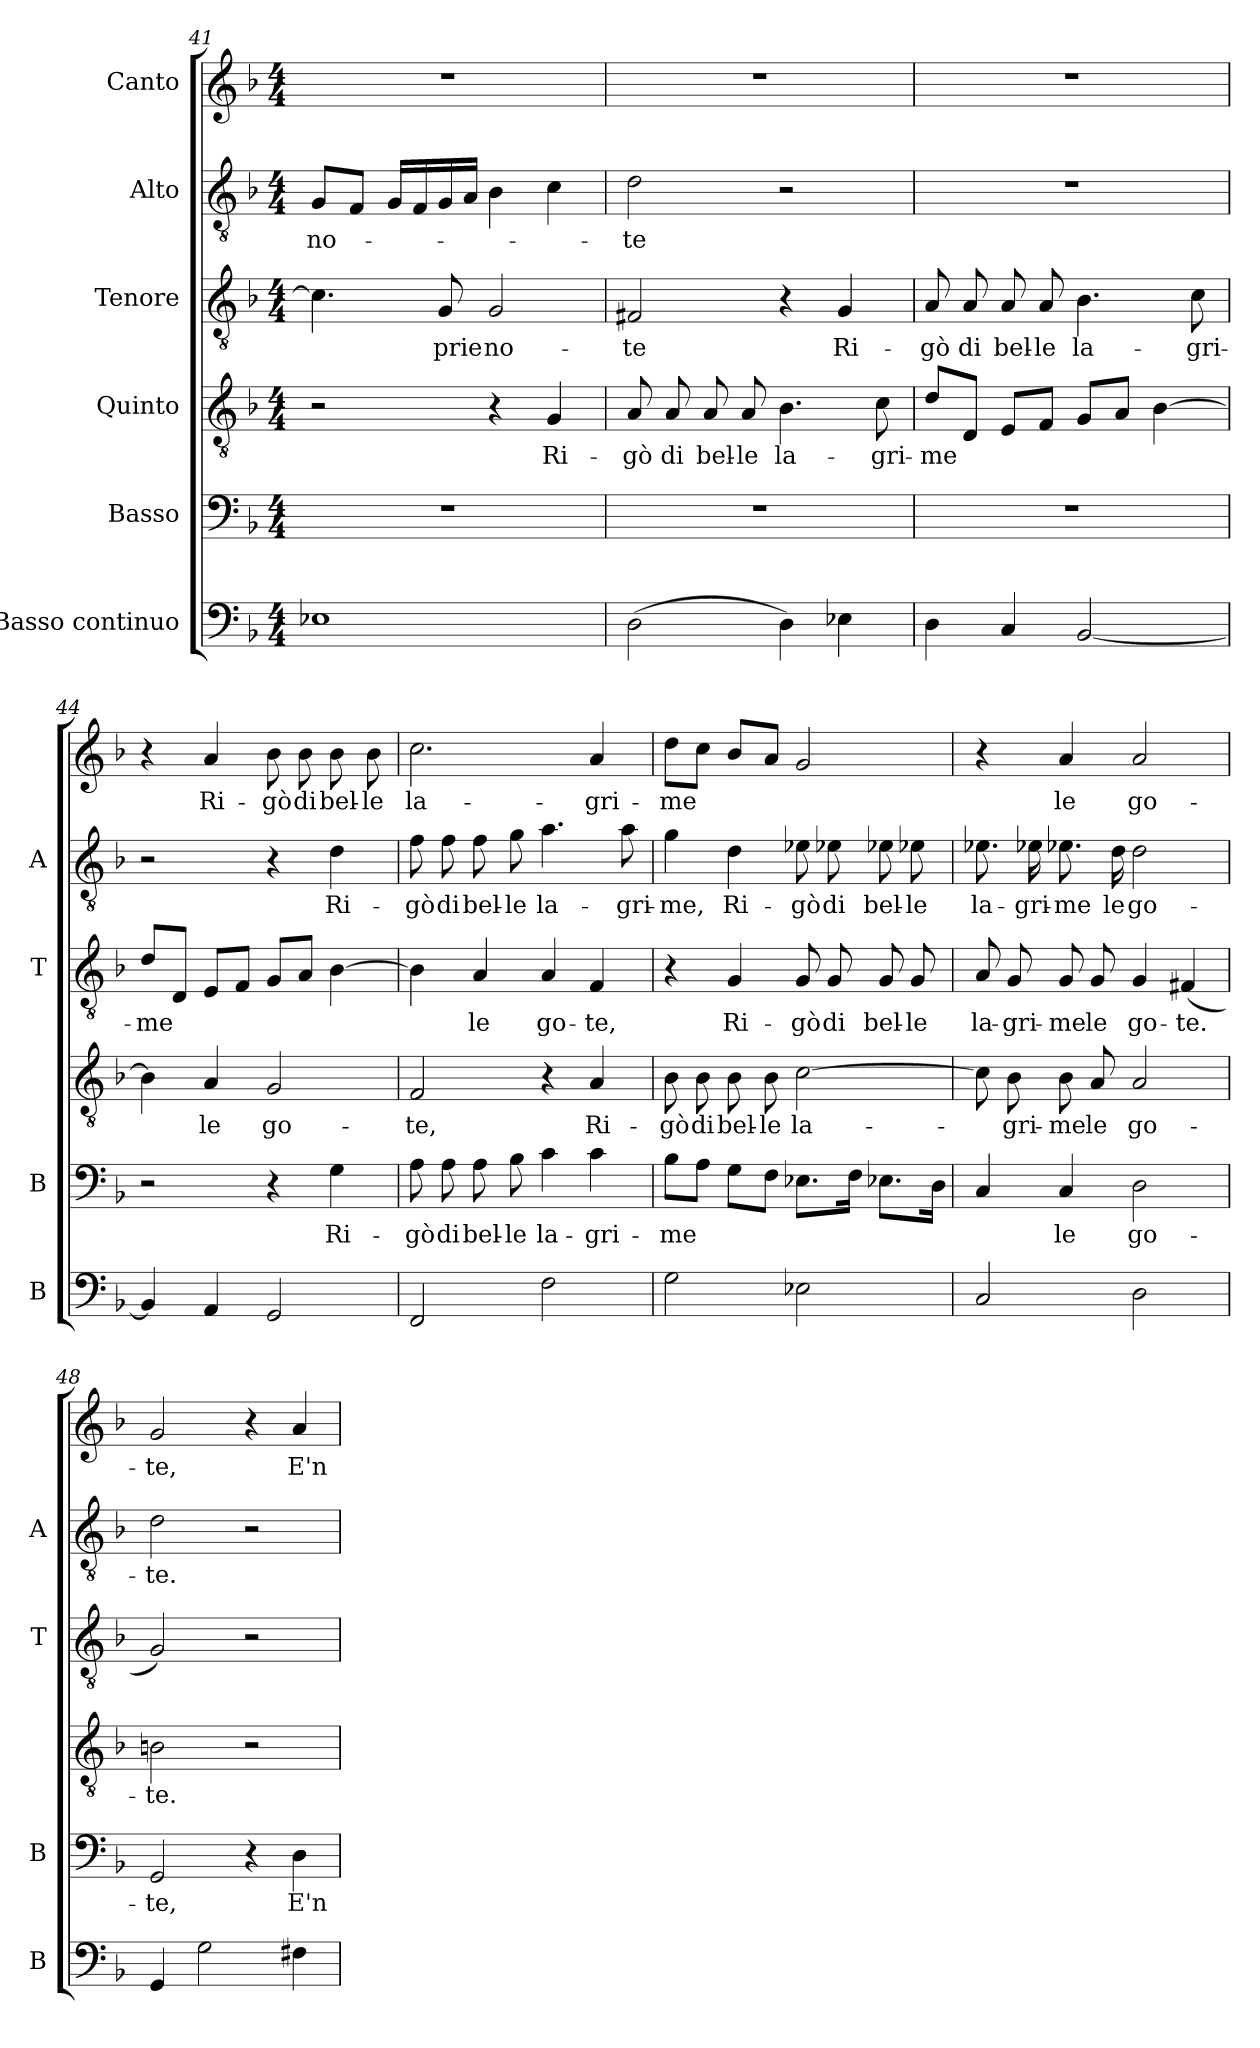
**kern	**kern	**text	**kern	**text	**kern	**text	**kern	**text	**kern	**text
*part6	*part5	*part5	*part4	*part4	*part3	*part3	*part2	*part2	*part1	*part1
*staff6	*staff5	*staff5	*staff4	*staff4	*staff3	*staff3	*staff2	*staff2	*staff1	*staff1
*I"Basso continuo	*I"Basso	*	*I"Quinto	*	*I"Tenore	*	*I"Alto	*	*I"Canto	*
*I'B	*I'B	*	*	*	*I'T	*	*I'A	*	*	*
*clefF4	*clefF4	*	*clefGv2	*	*clefGv2	*	*clefGv2	*	*clefG2	*
*k[b-]	*k[b-]	*	*k[b-]	*	*k[b-]	*	*k[b-]	*	*k[b-]	*
*F:	*F:	*	*F:	*	*F:	*	*F:	*	*F:	*
*M4/4	*M4/4	*	*M4/4	*	*M4/4	*	*M4/4	*	*M4/4	*
=41	=41	=41	=41	=41	=41	=41	=41	=41	=41	=41
1E-X	1r	.	2r	.	4.c]	.	8GL	no-	1r	.
.	.	.	.	.	.	.	8FJ	.	.	.
.	.	.	.	.	.	.	16GLL	.	.	.
.	.	.	.	.	.	.	16F	.	.	.
.	.	.	.	.	8G	-prie	16G	.	.	.
.	.	.	.	.	.	.	16AJJ	.	.	.
.	.	.	4r	.	2G	no-	4B-	.	.	.
.	.	.	4G	Ri-	.	.	4c	.	.	.
=42	=42	=42	=42	=42	=42	=42	=42	=42	=42	=42
(2D	1r	.	8A	-gò	2F#X	-te	2d	-te	1r	.
.	.	.	8A	di	.	.	.	.	.	.
.	.	.	8A	bel-	.	.	.	.	.	.
.	.	.	8A	-le	.	.	.	.	.	.
4D)	.	.	4.B-	la-	4r	.	2r	.	.	.
4E-X	.	.	.	.	4G	Ri-	.	.	.	.
.	.	.	8c	-gri-	.	.	.	.	.	.
=43	=43	=43	=43	=43	=43	=43	=43	=43	=43	=43
4D	1r	.	8dL	-me	8A	-gò	1r	.	1r	.
.	.	.	8DJ	.	8A	di	.	.	.	.
4C	.	.	8EL	.	8A	bel-	.	.	.	.
.	.	.	8FJ	.	8A	-le	.	.	.	.
[2BB-	.	.	8GL	.	4.B-	la-	.	.	.	.
.	.	.	8AJ	.	.	.	.	.	.	.
.	.	.	[4B-	.	.	.	.	.	.	.
.	.	.	.	.	8c	-gri-	.	.	.	.
=44	=44	=44	=44	=44	=44	=44	=44	=44	=44	=44
4BB-]	2r	.	4B-]	.	8dL	-me	2r	.	4r	.
.	.	.	.	.	8DJ	.	.	.	.	.
4AA	.	.	4A	le	8EL	.	.	.	4a	Ri-
.	.	.	.	.	8FJ	.	.	.	.	.
2GG	4r	.	2G	go-	8GL	.	4r	.	8b-	-gò
.	.	.	.	.	8AJ	.	.	.	8b-	di
.	4G	Ri-	.	.	[4B-	.	4d	Ri-	8b-	bel-
.	.	.	.	.	.	.	.	.	8b-	-le
=45	=45	=45	=45	=45	=45	=45	=45	=45	=45	=45
2FF	8A	-gò	2F	-te,	4B-]	.	8f	-gò	2.cc	la-
.	8A	di	.	.	.	.	8f	di	.	.
.	8A	bel-	.	.	4A	le	8f	bel-	.	.
.	8B-	-le	.	.	.	.	8g	-le	.	.
2F	4c	la-	4r	.	4A	go-	4.a	la-	.	.
.	4c	-gri-	4A	Ri-	4F	-te,	.	.	4a	-gri-
.	.	.	.	.	.	.	8a	-gri-	.	.
=46	=46	=46	=46	=46	=46	=46	=46	=46	=46	=46
2G	8B-L	-me	8B-	-gò	4r	.	4g	-me,	8ddL	-me
.	8AJ	.	8B-	di	.	.	.	.	8ccJ	.
.	8GL	.	8B-	bel-	4G	Ri-	4d	Ri-	8b-L	.
.	8FJ	.	8B-	-le	.	.	.	.	8aJ	.
2E-X	8.E-XL	.	[2c	la-	8G	-gò	8e-X	-gò	2g	.
.	.	.	.	.	8G	di	8e-X	di	.	.
.	16FJk	.	.	.	.	.	.	.	.	.
.	8.E-XL	.	.	.	8G	bel-	8e-X	bel-	.	.
.	.	.	.	.	8G	-le	8e-X	-le	.	.
.	16DJk	.	.	.	.	.	.	.	.	.
=47	=47	=47	=47	=47	=47	=47	=47	=47	=47	=47
2C	4C	.	8c]	.	8A	la-	8.e-X	la-	4r	.
.	.	.	8B-	-gri-	8G	-gri-	.	.	.	.
.	.	.	.	.	.	.	16e-X	-gri-	.	.
.	4C	le	8B-	-me	8G	-me	8.e-X	-me	4a	le
.	.	.	8A	le	8G	le	.	.	.	.
.	.	.	.	.	.	.	16d	le	.	.
2D	2D	go-	2A	go-	4G	go-	2d	go-	2a	go-
.	.	.	.	.	(4F#X	-te.	.	.	.	.
=48	=48	=48	=48	=48	=48	=48	=48	=48	=48	=48
4GG	2GG	-te,	2Bn	-te.	2G)	.	2d	-te.	2g	-te,
2G	.	.	.	.	.	.	.	.	.	.
.	4r	.	2r	.	2r	.	2r	.	4r	.
4F#X	4D	E'n	.	.	.	.	.	.	4a	E'n
=	=	=	=	=	=	=	=	=	=	=
*-	*-	*-	*-	*-	*-	*-	*-	*-	*-	*-
